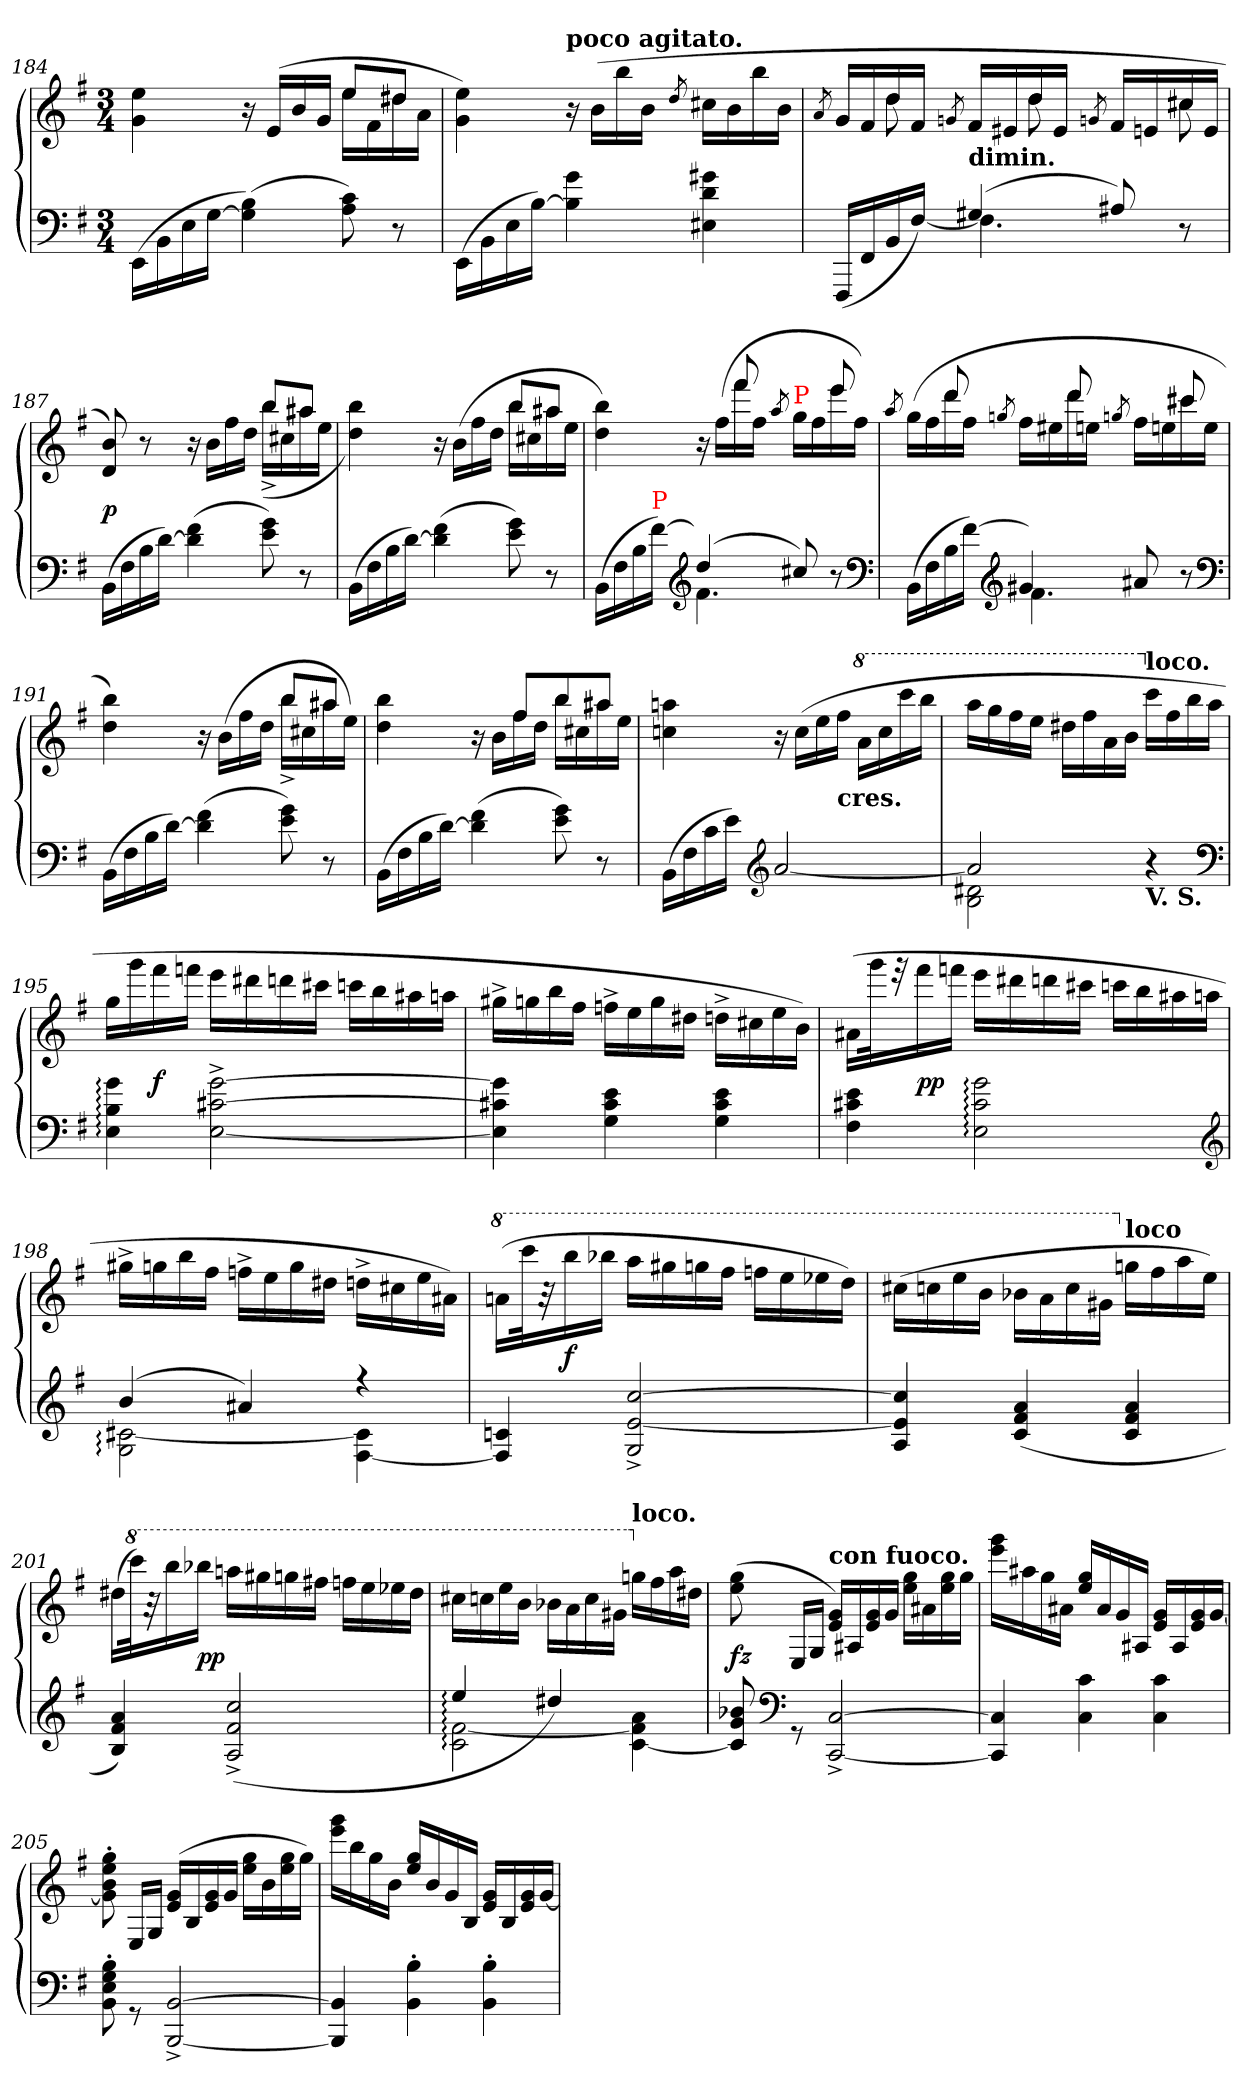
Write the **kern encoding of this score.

**kern	**kern	**dynam
*part1	*part1	*part1
*staff2	*staff1	*staff1/2
*clefF4	*clefG2	*
*k[f#]	*k[f#]	*
*M3/4	*M3/4	*
=184	=184	=184
*	*^	*
(>16EE\LL	4ryy	4ee 4g	.
16BB	.	.	.
16E	.	.	.
[16GJJ	.	.	.
(>4B 4G])	16r	4ryy	.
.	(>16eLL	.	.
.	16b	.	.
.	16gJJ	.	.
8c 8A)	8eeL	16eeLL	.
.	.	16f#	.
8r	8dd#XJ	16dd#X	.
.	.	16aJJ	.
*	*v	*v	*
=185	=185	=185
(>16EE\LL	4ee 4g)	.
16BB	.	.
16E	.	.
[16BJJ)	.	.
!	!LO:TX:a:B:t=poco agitato.	!
4g 4B]	16r	.
.	(>16bLL	.
.	16bb	.
.	16bJJ	.
.	8qdd/	.
4g#X 4d 4E#X	16cc#XLL	.
.	16b	.
.	16bb	.
.	16bJJ	.
=186	=186	=186
.	8qa/	.
*^	*^	*
(<16FFF#LL	4ryy	16gLL	8ryy	.
16FF#	.	16f#	.	.
16BB	.	16dd	8dd	.
[16F#JJ)	.	16f#JJ	.	.
.	.	8qgn	.	.
!	!	!LO:TX:c:B:t=dimin.	!	!
(>4G#X	4.F#]	16f#LL	8ryy	.
.	.	16e#X	.	.
.	.	16dd	8dd	.
.	.	16e#JJ	.	.
.	.	8qgn	.	.
8A#X)	.	16f#LL	8ryy	.
.	.	16en	.	.
8r	8ryy	16cc#X	8cc#X	.
.	.	16eJJ	.	.
*v	*v	*	*	*
=187	=187	=187	=187
(>16BBLL	8b 8d)	4ryy	p
16F#	.	.	.
16B	8r	.	.
[16dJJ)	.	.	.
(>4f# 4d]	4ryy	16r	.
.	.	16bLL	.
.	.	16ff#	.
.	.	16ddJJ	.
8g 8e)	8bbL	(>16bb^>LL	.
.	.	16cc#X	.
8r	8aa#XJ	16aa#X	.
.	.	16eeJJ	.
=188	=188	=188	=188
(>16BBLL	2ryy	4bb 4dd)	.
16F#	.	.	.
16B	.	.	.
[16dJJ)	.	.	.
(>4f# 4d]	.	16r	.
.	.	(>16bLL	.
.	.	16ff#	.
.	.	16ddJJ	.
8g 8e)	8bbL	16bbLL	.
.	.	16cc#X	.
8r	8aa#XJ	16aa#X	.
.	.	16eeJJ	.
=189	=189	=189	=189
*^	*	*	*
4ryy	(>16BBLL	4ryy	4bb 4dd)	.
.	16F#	.	.	.
.	16B	.	.	.
!	!LO:TX:a:color=red:t=P	!	!	!
.	[16f#JJ)	.	.	.
*clefG2	*	*	*	*
(>4dd	4.f#]	8ryy	16r	.
.	.	.	(>16ff#LL	.
.	.	8fff#	16fff#	.
.	.	.	16ff#JJ	.
.	.	.	8qaa/	.
!	!	!LO:TX:a:color=red:t=P	!	!
8cc#X)	.	8ryy	16ggLL	.
.	.	.	16ff#	.
8r	8ryy	8eee	16eee	.
.	.	.	16ff#JJ)	.
*clefF4	*	*	*	*
=190	=190	=190	=190	=190
.	.	.	8qaa/	.
4ryy	(>16BBLL	8ryy	(16ggLL	.
.	16F#	.	16ff#	.
.	16B	8ddd	16ddd	.
.	[16f#JJ)	.	16ff#JJ	.
*clefG2	*	*	*	*
.	.	.	8qggn/	.
4g#X	4.f#]	8ryy	16ff#LL	.
.	.	.	16ee#X	.
.	.	8ddd	16ddd	.
.	.	.	16eenJJ	.
.	.	.	8qggn/	.
8a#X	.	8ryy	16ff#LL	.
.	.	.	16een	.
8r	8ryy	8ccc#X	16ccc#X	.
.	.	.	16eeJJ	.
*v	*v	*	*	*
*clefF4	*	*	*
=191	=191	=191	=191
(>16BBLL	2ryy	4bb 4dd)	.
16F#	.	.	.
16B	.	.	.
[16dJJ)	.	.	.
(>4f# 4d]	.	16r	.
.	.	(>16bLL	.
.	.	16ff#	.
.	.	16ddJJ	.
8g 8e)	8bbL	16bb^>LL	.
.	.	16cc#X	.
8r	8aa#XJ	16aa#X	.
.	.	16eeJJ)	.
=192	=192	=192	=192
(>16BBLL	4.ryy	4bb 4dd	.
16F#	.	.	.
16B	.	.	.
[16dJJ)	.	.	.
(>4f# 4d]	.	16r	.
.	.	16bLL	.
.	8ff#L	16ff#	.
.	.	16ddJJ	.
8g 8e)	8bb	16bbLL	.
.	.	16cc#X	.
8r	8aa#XJ	16aa#X	.
.	.	16eeJJ	.
*	*v	*v	*
=193	=193	=193
(>16BBLL	4aan 4ccn	.
16F#	.	.
16c	.	.
16eJJ)	.	.
*clefG2	*	*
[2a	16r	.
.	(>16ccLL	.
.	16ee	.
!	!LO:TX:c:B:t=cres.	!
.	16ff#JJ	.
*	*8va	*
.	16aaLL	.
.	16ccc	.
.	16cccc	.
.	16bbbJJ	.
=194	=194	=194
*^	*	*
2a]	2d#X 2B	16aaaLL	.
.	.	16ggg	.
.	.	16fff#	.
.	.	16eeeJJ	.
.	.	16ddd#XLL	.
.	.	16fff#	.
.	.	16aa	.
.	.	16bbJJ	.
*	*	*X8va	*
!	!	!LO:TX:a:B:t=loco.	!
!LO:TX:b:B:t=V. S.	!	!	!
4ryy	4r	16cccLL	.
.	.	16ff#	.
.	.	16bb	.
.	.	16aaJJ	.
*v	*v	*	*
*clefF4	*	*
=195	=195	=195
4g: 4B: 4E:	16ggLL	.
.	16ggg	.
.	16fff#	f
.	16fffnJJ	.
[2g^< [2c#X^< [2E^<	16eeeLL	.
.	16ddd#X	.
.	16dddn	.
.	16ccc#XJJ	.
.	16cccnLL	.
.	16bb	.
.	16aa#X	.
.	16aanJJ	.
=196	=196	=196
4g] 4c#X] 4E]	16gg#X^<LL	.
.	16ggn	.
.	16bb	.
.	16ff#JJ	.
4e 4c# 4G	16ffn^<LL	.
.	16ee	.
.	16gg	.
.	16dd#XJJ	.
4e 4c# 4G	16ddn^<LL	.
.	16cc#X	.
.	16ee	.
.	16bJJ)	.
=197	=197	=197
4e 4c#X 4F#	(>16a#XLL	.
.	32gggk	.
.	32reee	.
.	16fff#	pp
.	16fffnJJ	.
2g: 2c#: 2E:	16eeeLL	.
.	16ddd#X	.
.	16dddn	.
.	16ccc#XJJ	.
.	16cccnLL	.
.	16bb	.
.	16aa#X	.
.	16aanJJ	.
*clefG2	*	*
=198	=198	=198
*^	*	*
(>4b	[2c#X: 2G:	16gg#X^<LL	.
.	.	16ggn	.
.	.	16bb	.
.	.	16ff#JJ	.
4a#X)	.	16ffn^<LL	.
.	.	16ee	.
.	.	16gg	.
.	.	16dd#XJJ	.
4r	4c#] [4F#	16ddn^<LL	.
.	.	16cc#X	.
.	.	16ee	.
.	.	16a#XJJ)	.
*v	*v	*	*
=199	=199	=199
*	*8va	*
4cn/ 4F#]/	(>16aanLL	.
.	32cccck	.
.	32rgg	.
.	16bbb	f
.	16bbb-XJJ	.
[2cc^</ [2e^</ 2G^</	16aaaLL	.
.	16ggg#X	.
.	16gggn	.
.	16fff#JJ	.
.	16fffnLL	.
.	16eee	.
.	16eee-X	.
.	16dddJJ)	.
=200	=200	=200
4cc]/ 4e]/ 4A/	(>16ccc#XLL	.
.	16cccn	.
.	16eee	.
.	16bbJJ	.
(<4a/ 4f#/ 4c/	16bb-X\LL	.
.	16aa	.
.	16ccc	.
.	16gg#XJJ	.
*	*X8va	*
!	!LO:TX:a:B:t=loco	!
4a/ 4f#/ 4c/	16ggnLL	.
.	16ff#	.
.	16aa	.
.	16eeJJ)	.
=201	=201	=201
4a/ 4f#/ 4B/)	(>16dd#XLL	.
*	*8va	*
.	32cccck)	.
.	32rgg	.
.	16bbb	.
.	16bbb-XJJ	pp
(>2cc^</ 2f#^</ 2A^</	16aaanLL	.
.	16ggg#X	.
.	16gggn	.
.	16fff#XJJ	.
.	16fffnLL	.
.	16eee	.
.	16eee-X	.
.	16ddd#JJ	.
=202	=202	=202
*^	*	*
4ee:	[2f#: 2c:	16ccc#XLL	.
.	.	16cccn	.
.	.	16eee	.
.	.	16bbJJ	.
4dd#X)	.	16bb-X\LL	.
.	.	16aa	.
.	.	16ccc	.
.	.	16gg#XJJ	.
*	*	*X8va	*
!	!	!LO:TX:a:B:t=loco.	!
4ryy	4a\ 4f#]\ [4c\	16ggnLL	.
.	.	16ff#	.
.	.	16aa	.
.	.	16dd#XJJ	.
*v	*v	*	*
=203	=203	=203
8b-X/ 8g/ 8c]/	(>8gg 8ee	fz
*clefF4	*	*
8rGG	16E/LL	.
.	16G/JJ	.
!	!LO:TX:a:B:t=con fuoco.	!
[2C^> [2CC^>	16g 16eLL)	.
.	16A#X	.
.	16g 16e	.
.	16gJJ	.
.	16gg 16eeLL	.
.	16a#X	.
.	16gg 16ee	.
.	16ggJJ	.
=204	=204	=204
4C] 4CC]	16ggg 16eeeLL	.
.	16aa#X	.
.	16gg	.
.	16a#XJJ	.
4c 4C	16gg 16eeLL	.
.	16a#	.
.	16g	.
.	16A#XJJ	.
4c 4C	16g 16eLL	.
.	16A#	.
.	16g 16e	.
.	[16gJJ	.
=205	=205	=205
8B' 8G' 8E' 8BB'	8gg' 8ee' 8b' 8g]'	.
8rGG	16E/LL	.
.	16G/JJ	.
[2BB^> [2BBB^>	(>16g 16eLL	.
.	16B	.
.	16g 16e	.
.	16gJJ	.
.	16gg 16eeLL	.
.	16b	.
.	16gg 16ee	.
.	16ggJJ)	.
=206	=206	=206
4BB] 4BBB]	16ggg 16eeeLL	.
.	16bb	.
.	16gg	.
.	16bJJ	.
4B' 4BB'	16gg 16eeLL	.
.	16b	.
.	16g	.
.	16BJJ	.
4B' 4BB'	16g 16eLL	.
.	16B	.
.	16g 16e	.
.	[16gJJ	.
=	=	=
*-	*-	*-
